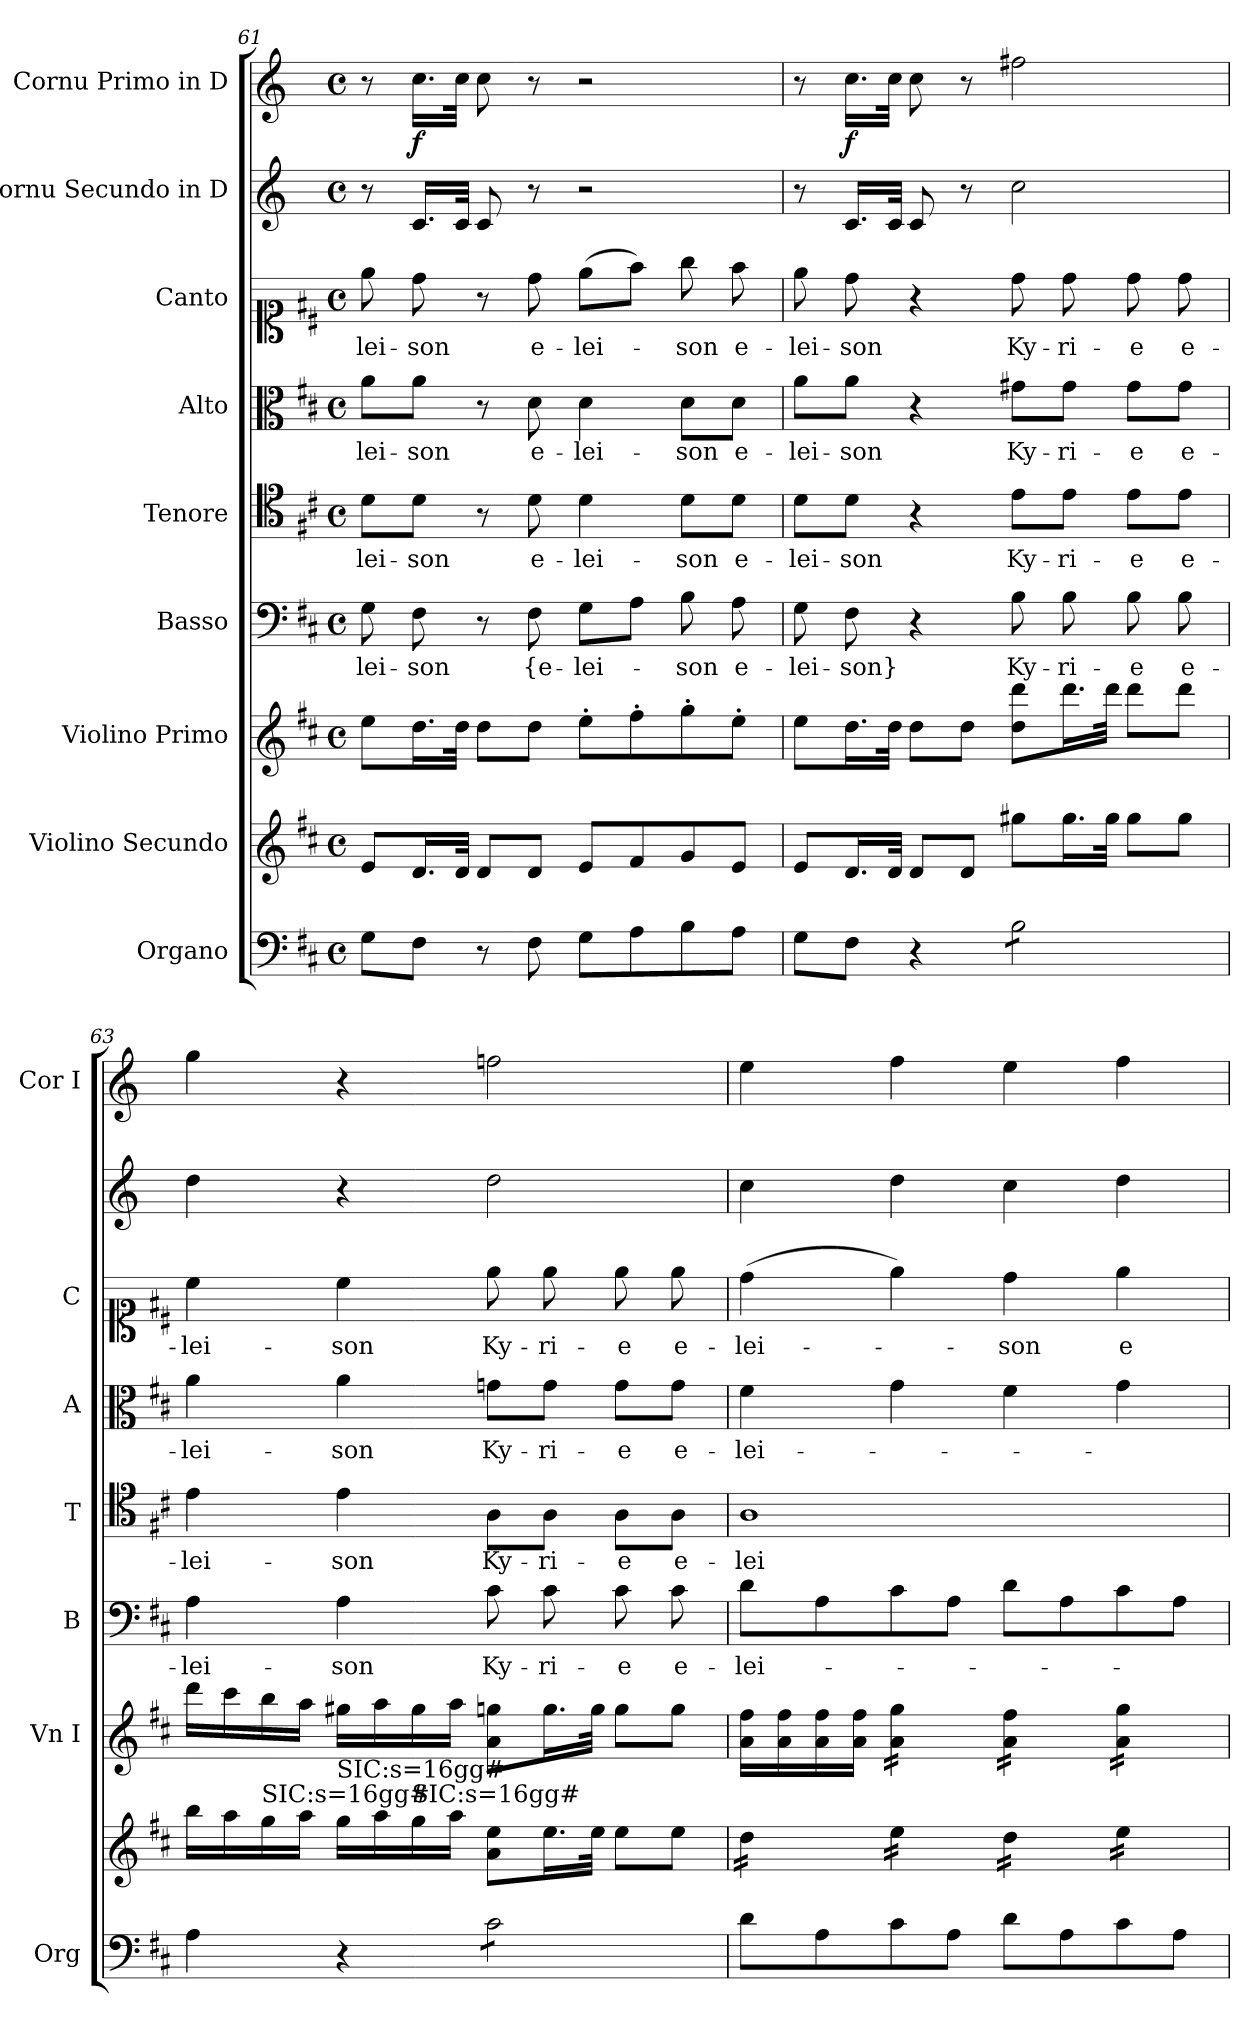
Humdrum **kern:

**kern	**kern	**kern	**kern	**text	**kern	**text	**kern	**text	**kern	**text	**kern	**kern	**dynam
*part9	*part8	*part7	*part6	*part6	*part5	*part5	*part4	*part4	*part3	*part3	*part2	*part1	*part1
*staff9	*staff8	*staff7	*staff6	*staff6	*staff5	*staff5	*staff4	*staff4	*staff3	*staff3	*staff2	*staff1	*staff1
*I"Organo	*I"Violino Secundo	*I"Violino Primo	*I"Basso	*	*I"Tenore	*	*I"Alto	*	*I"Canto	*	*I"Cornu Secundo in D	*I"Cornu Primo in D	*
*I'Org	*	*I'Vn I	*I'B	*	*I'T	*	*I'A	*	*I'C	*	*	*I'Cor I	*
*clefF4	*clefG2	*clefG2	*clefF4	*	*clefC4	*	*clefC3	*	*clefC1	*	*clefG2	*clefG2	*
*	*	*	*	*	*	*	*	*	*	*	*ITrd6c10	*ITrd6c10	*
*k[f#c#]	*k[f#c#]	*k[f#c#]	*k[f#c#]	*	*k[f#c#]	*	*k[f#c#]	*	*k[f#c#]	*	*k[f#c#]	*k[f#c#]	*
*M4/4	*M4/4	*M4/4	*M4/4	*	*M4/4	*	*M4/4	*	*M4/4	*	*M4/4	*M4/4	*
*met(c)	*met(c)	*met(c)	*met(c)	*	*met(c)	*	*met(c)	*	*met(c)	*	*met(c)	*met(c)	*
=61	=61	=61	=61	=61	=61	=61	=61	=61	=61	=61	=61	=61	=61
8G\L	8e/L	8ee\L	8G\	-lei-	8d\L	-lei-	8a\L	-lei-	8ee\	-lei-	8r	8r	.
8F#\J	16.d/L	16.dd\L	8F#\	-son	8d\J	-son	8a\J	-son	8dd\	-son	16.D/LL	16.d\LL	f
.	32d/JJk	32dd\JJk	.	.	.	.	.	.	.	.	32D/JJk	32d\JJk	.
8r	8d/L	8dd\L	8r	.	8r	.	8r	.	8r	.	8D/	8d\	.
8F#\	8d/J	8dd\J	8F#\	{e-	8d\	e-	8d\	e-	8dd\	e-	8r	8r	.
8G\L	8e/L	8ee'\L	8G\L	-lei-	4d\	-lei-	4d\	-lei-	(8ee\L	-lei-	2r	2r	.
8A\	8f#/	8ff#'\	8A\J	.	.	.	.	.	8ff#\J)	.	.	.	.
8B\	8g/	8gg'\	8B\	-son	8d\L	-son	8d\L	-son	8gg\	-son	.	.	.
8A\J	8e/J	8ee'\J	8A\	e-	8d\J	e-	8d\J	e-	8ff#\	e-	.	.	.
=62	=62	=62	=62	=62	=62	=62	=62	=62	=62	=62	=62	=62	=62
8G\L	8e/L	8ee\L	8G\	-lei-	8d\L	-lei-	8a\L	-lei-	8ee\	-lei-	8r	8r	.
8F#\J	16.d/L	16.dd\L	8F#\	-son}	8d\J	-son	8a\J	-son	8dd\	-son	16.D/LL	16.d\LL	f
.	32d/JJk	32dd\JJk	.	.	.	.	.	.	.	.	32D/JJk	32d\JJk	.
4r	8d/L	8dd\L	4r	.	4r	.	4r	.	4r	.	8D/	8d\	.
.	8d/J	8dd\J	.	.	.	.	.	.	.	.	8r	8r	.
*tremolo	*	*	*	*	*	*	*	*	*	*	*	*	*
8B\L	8gg#X\L	8dd\ 8ddd\L	8B\	Ky-	8e\L	Ky-	8g#X\L	Ky-	8dd\	Ky-	2d\	2g#X\	.
8B\	16.gg#\L	16.ddd\L	8B\	-ri-	8e\J	-ri-	8g#\J	-ri-	8dd\	-ri-	.	.	.
.	32gg#\JJk	32ddd\JJk	.	.	.	.	.	.	.	.	.	.	.
8B\	8gg#\L	8ddd\L	8B\	-e	8e\L	-e	8g#\L	-e	8dd\	-e	.	.	.
8B\J	8gg#\J	8ddd\J	8B\	e-	8e\J	e-	8g#\J	e-	8dd\	e-	.	.	.
*Xtremolo	*	*	*	*	*	*	*	*	*	*	*	*	*
=63	=63	=63	=63	=63	=63	=63	=63	=63	=63	=63	=63	=63	=63
4A\	16bb\LL	16ddd\LL	4A\	-lei-	4e\	-lei-	4a\	-lei-	4cc#\	-lei-	4e\	4a\	.
.	16aa\	16ccc#\	.	.	.	.	.	.	.	.	.	.	.
!	!LO:TX:a:t=SIC&colon;s=16gg#	!	!	!	!	!	!	!	!	!	!	!	!
.	16gg\	16bb\	.	.	.	.	.	.	.	.	.	.	.
.	16aa\JJ	16aa\JJ	.	.	.	.	.	.	.	.	.	.	.
!	!LO:TX:a:t=SIC&colon;s=16gg#	!	!	!	!	!	!	!	!	!	!	!	!
4r	16gg\LL	16gg#X\LL	4A\	-son	4e\	-son	4a\	-son	4cc#\	-son	4r	4r	.
.	16aa\	16aa\	.	.	.	.	.	.	.	.	.	.	.
!	!LO:TX:a:t=SIC&colon;s=16gg#	!	!	!	!	!	!	!	!	!	!	!	!
.	16gg\	16gg#\	.	.	.	.	.	.	.	.	.	.	.
.	16aa\JJ	16aa\JJ	.	.	.	.	.	.	.	.	.	.	.
*tremolo	*	*	*	*	*	*	*	*	*	*	*	*	*
8c#\L	8a\ 8ee\L	8a\ 8ggn\L	8c#\	Ky-	8A\L	Ky-	8gn\L	Ky-	8ee\	Ky-	2e\	2gn\	.
8c#\	16.ee\L	16.gg\L	8c#\	-ri-	8A\J	-ri-	8g\J	-ri-	8ee\	-ri-	.	.	.
.	32ee\JJk	32gg\JJk	.	.	.	.	.	.	.	.	.	.	.
8c#\	8ee\L	8gg\L	8c#\	-e	8A\L	-e	8g\L	-e	8ee\	-e	.	.	.
8c#\J	8ee\J	8gg\J	8c#\	e-	8A\J	e-	8g\J	e-	8ee\	e-	.	.	.
*Xtremolo	*	*	*	*	*	*	*	*	*	*	*	*	*
=64	=64	=64	=64	=64	=64	=64	=64	=64	=64	=64	=64	=64	=64
*	*tremolo	*	*	*	*	*	*	*	*	*	*	*	*
8d\L	16dd\LL	16a\ 16ff#\LL	8d\L	-lei-	1A	-lei-	4f#\	-lei-	(4dd\	-lei-	4d\	4f#\	.
.	16dd\	16a\ 16ff#\	.	.	.	.	.	.	.	.	.	.	.
8A\	16dd\	16a\ 16ff#\	8A\	.	.	.	.	.	.	.	.	.	.
.	16dd\JJ	16a\ 16ff#\JJ	.	.	.	.	.	.	.	.	.	.	.
*	*	*tremolo	*	*	*	*	*	*	*	*	*	*	*
8c#\	16ee\LL	16a\ 16gg\LL	8c#\	.	.	.	4g\	.	4ee\)	.	4e\	4g\	.
.	16ee\	16a\ 16gg\	.	.	.	.	.	.	.	.	.	.	.
8A\J	16ee\	16a\ 16gg\	8A\J	.	.	.	.	.	.	.	.	.	.
.	16ee\JJ	16a\ 16gg\JJ	.	.	.	.	.	.	.	.	.	.	.
8d\L	16dd\LL	16a\ 16ff#\LL	8d\L	.	.	.	4f#\	.	4dd\	-son	4d\	4f#\	.
.	16dd\	16a\ 16ff#\	.	.	.	.	.	.	.	.	.	.	.
8A\	16dd\	16a\ 16ff#\	8A\	.	.	.	.	.	.	.	.	.	.
.	16dd\JJ	16a\ 16ff#\JJ	.	.	.	.	.	.	.	.	.	.	.
8c#\	16ee\LL	16a\ 16gg\LL	8c#\	.	.	.	4g\	.	4ee\	e-	4e\	4g\	.
.	16ee\	16a\ 16gg\	.	.	.	.	.	.	.	.	.	.	.
8A\J	16ee\	16a\ 16gg\	8A\J	.	.	.	.	.	.	.	.	.	.
.	16ee\JJ	16a\ 16gg\JJ	.	.	.	.	.	.	.	.	.	.	.
*	*	*Xtremolo	*	*	*	*	*	*	*	*	*	*	*
*	*Xtremolo	*	*	*	*	*	*	*	*	*	*	*	*
=	=	=	=	=	=	=	=	=	=	=	=	=	=
*-	*-	*-	*-	*-	*-	*-	*-	*-	*-	*-	*-	*-	*-
